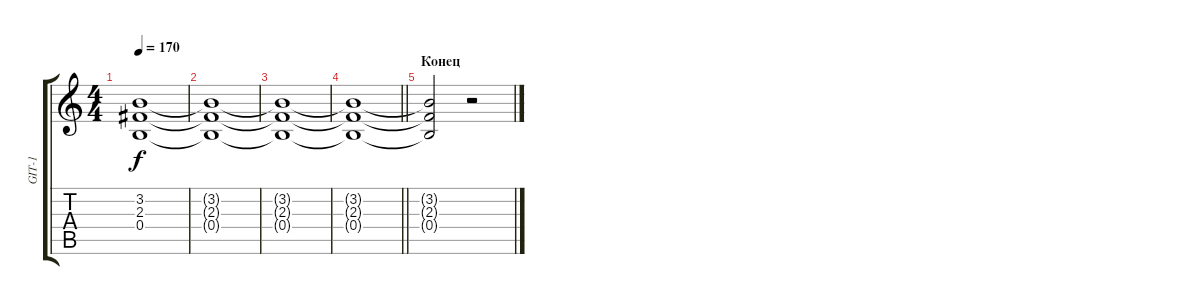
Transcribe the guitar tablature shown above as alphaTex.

\track ("GIT-1" "GIT-1") {instrument distortionguitar}
\staff {score tabs}
\tuning (Db4 Ab3 E3 B2 Gb2 Db2) {hide}
\ts (4 4)
\tempo 170
\clef g2
\ks c
(3.2{t} 2.3{t} 0.4{t}).1{dy f} |
(3.2{t} 2.3{t} 0.4{t}).1 |
(3.2{t} 2.3{t} 0.4{t}).1 |
\barLineRight lightlight
(3.2{t} 2.3{t} 0.4{t}).1 |
\section ("" "Конец")
(3.2{t} 2.3{t} 0.4{t}).2 r.2
